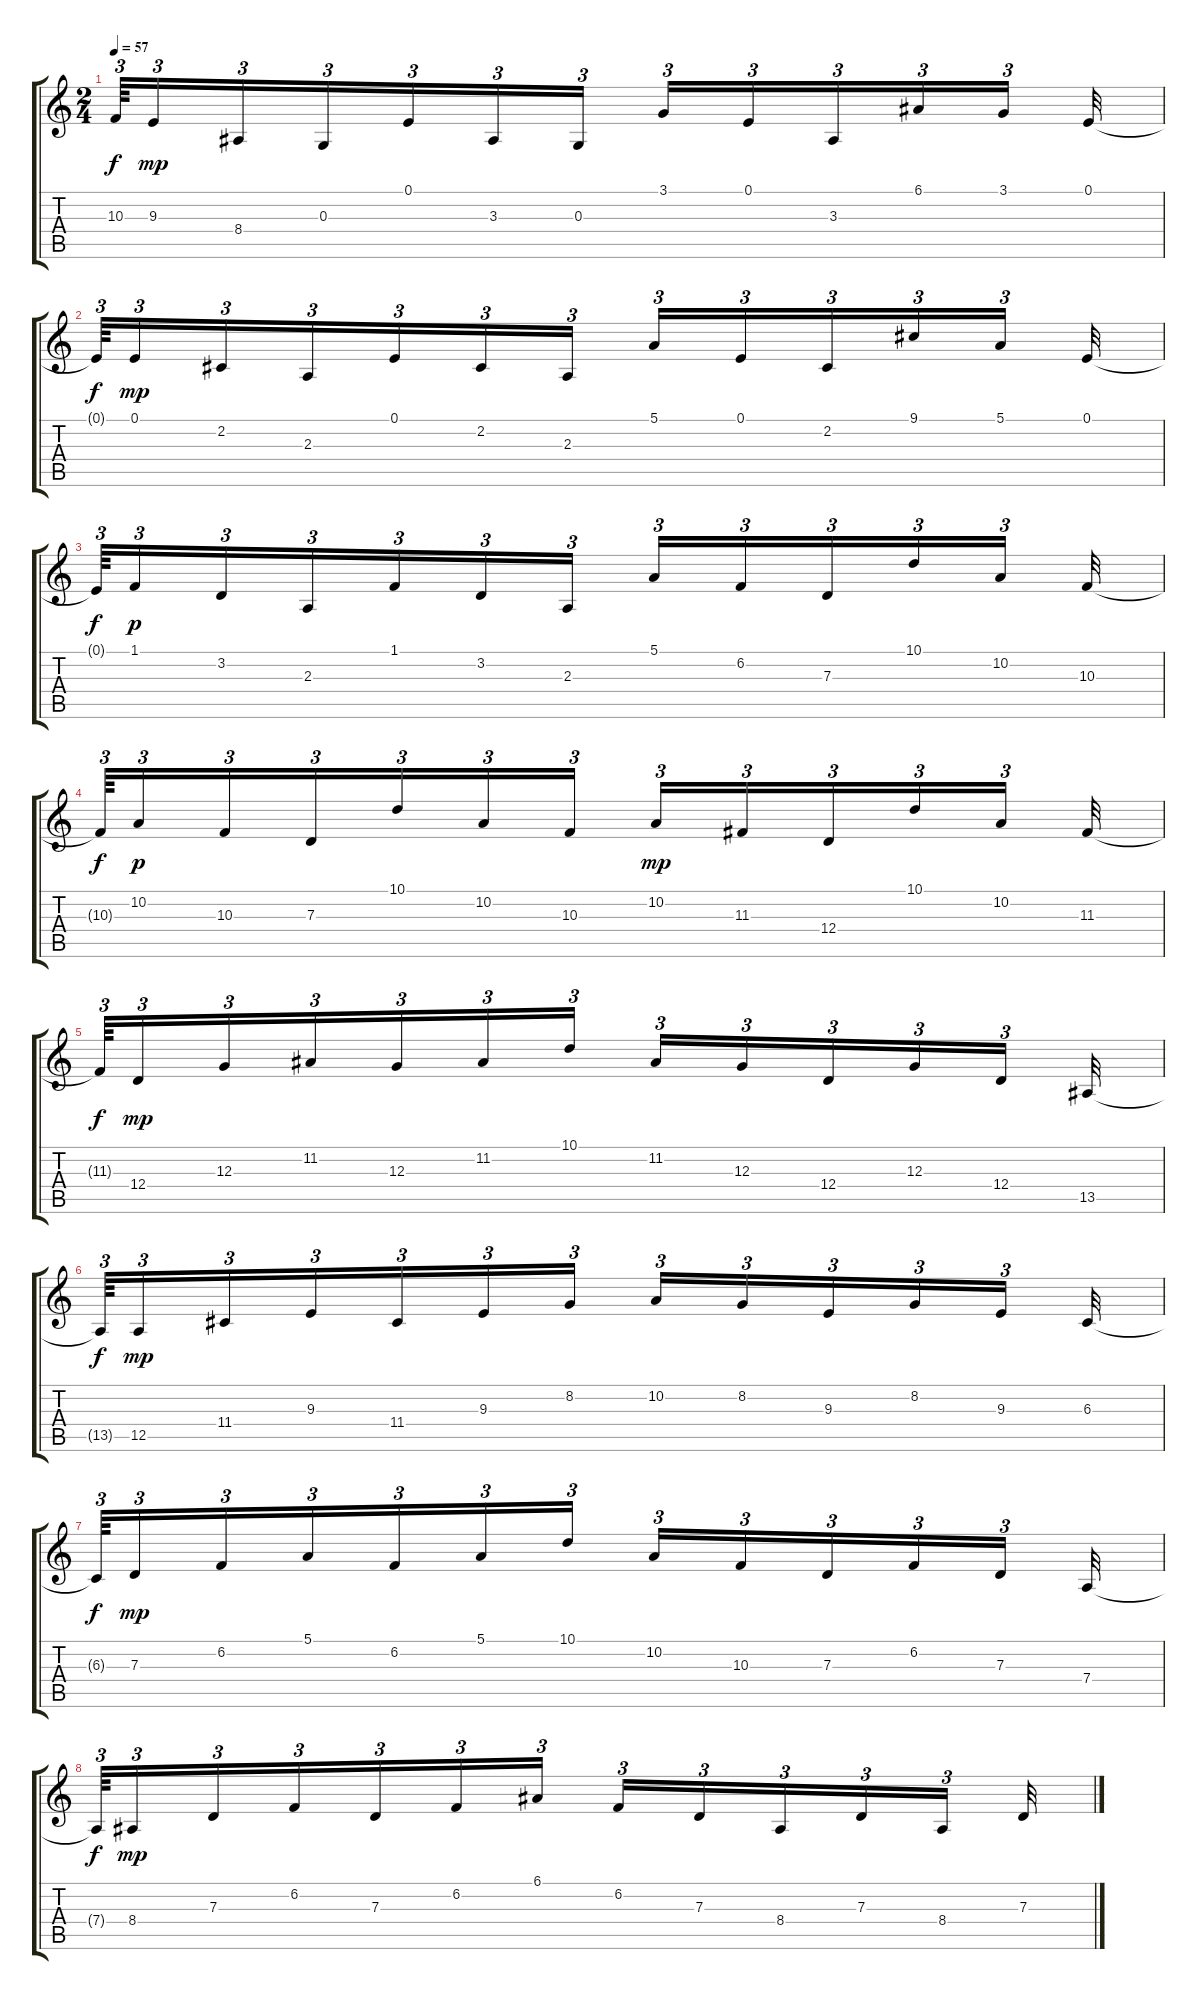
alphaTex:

\track "" {instrument orchestralharp}
\staff {score tabs}
\tuning (E4 B3 G3 D3 A2 E2) {hide}
\ts (2 4)
\tempo 57
\clef g2
\ks c
10.3{t}.64{tu (3 2) dy f} 9.3.16{tu (3 2) dy mp} 8.4.16{tu (3 2)} 0.3.16{tu (3 2)} 0.1.16{tu (3 2)} 3.3.16{tu (3 2)} 0.3.16{tu (3 2)} 3.1.16{tu (3 2)} 0.1.16{tu (3 2)} 3.3.16{tu (3 2)} 6.1.16{tu (3 2)} 3.1.16{tu (3 2)} 0.1.32 |
0.1{t}.64{tu (3 2) dy f} 0.1.16{tu (3 2) dy mp} 2.2.16{tu (3 2)} 2.3.16{tu (3 2)} 0.1.16{tu (3 2)} 2.2.16{tu (3 2)} 2.3.16{tu (3 2)} 5.1.16{tu (3 2)} 0.1.16{tu (3 2)} 2.2.16{tu (3 2)} 9.1.16{tu (3 2)} 5.1.16{tu (3 2)} 0.1.32 |
0.1{t}.64{tu (3 2) dy f} 1.1.16{tu (3 2) dy p} 3.2.16{tu (3 2)} 2.3.16{tu (3 2)} 1.1.16{tu (3 2)} 3.2.16{tu (3 2)} 2.3.16{tu (3 2)} 5.1.16{tu (3 2)} 6.2.16{tu (3 2)} 7.3.16{tu (3 2)} 10.1.16{tu (3 2)} 10.2.16{tu (3 2)} 10.3.32 |
10.3{t}.64{tu (3 2) dy f} 10.2.16{tu (3 2) dy p} 10.3.16{tu (3 2)} 7.3.16{tu (3 2)} 10.1.16{tu (3 2)} 10.2.16{tu (3 2)} 10.3.16{tu (3 2)} 10.2.16{tu (3 2) dy mp} 11.3.16{tu (3 2)} 12.4.16{tu (3 2)} 10.1.16{tu (3 2)} 10.2.16{tu (3 2)} 11.3.32 |
11.3{t}.64{tu (3 2) dy f} 12.4.16{tu (3 2) dy mp} 12.3.16{tu (3 2)} 11.2.16{tu (3 2)} 12.3.16{tu (3 2)} 11.2.16{tu (3 2)} 10.1.16{tu (3 2)} 11.2.16{tu (3 2)} 12.3.16{tu (3 2)} 12.4.16{tu (3 2)} 12.3.16{tu (3 2)} 12.4.16{tu (3 2)} 13.5.32 |
13.5{t}.64{tu (3 2) dy f} 12.5.16{tu (3 2) dy mp} 11.4.16{tu (3 2)} 9.3.16{tu (3 2)} 11.4.16{tu (3 2)} 9.3.16{tu (3 2)} 8.2.16{tu (3 2)} 10.2.16{tu (3 2)} 8.2.16{tu (3 2)} 9.3.16{tu (3 2)} 8.2.16{tu (3 2)} 9.3.16{tu (3 2)} 6.3.32 |
6.3{t}.64{tu (3 2) dy f} 7.3.16{tu (3 2) dy mp} 6.2.16{tu (3 2)} 5.1.16{tu (3 2)} 6.2.16{tu (3 2)} 5.1.16{tu (3 2)} 10.1.16{tu (3 2)} 10.2.16{tu (3 2)} 10.3.16{tu (3 2)} 7.3.16{tu (3 2)} 6.2.16{tu (3 2)} 7.3.16{tu (3 2)} 7.4.32 |
7.4{t}.64{tu (3 2) dy f} 8.4.16{tu (3 2) dy mp} 7.3.16{tu (3 2)} 6.2.16{tu (3 2)} 7.3.16{tu (3 2)} 6.2.16{tu (3 2)} 6.1.16{tu (3 2)} 6.2.16{tu (3 2)} 7.3.16{tu (3 2)} 8.4.16{tu (3 2)} 7.3.16{tu (3 2)} 8.4.16{tu (3 2)} 7.3.32
